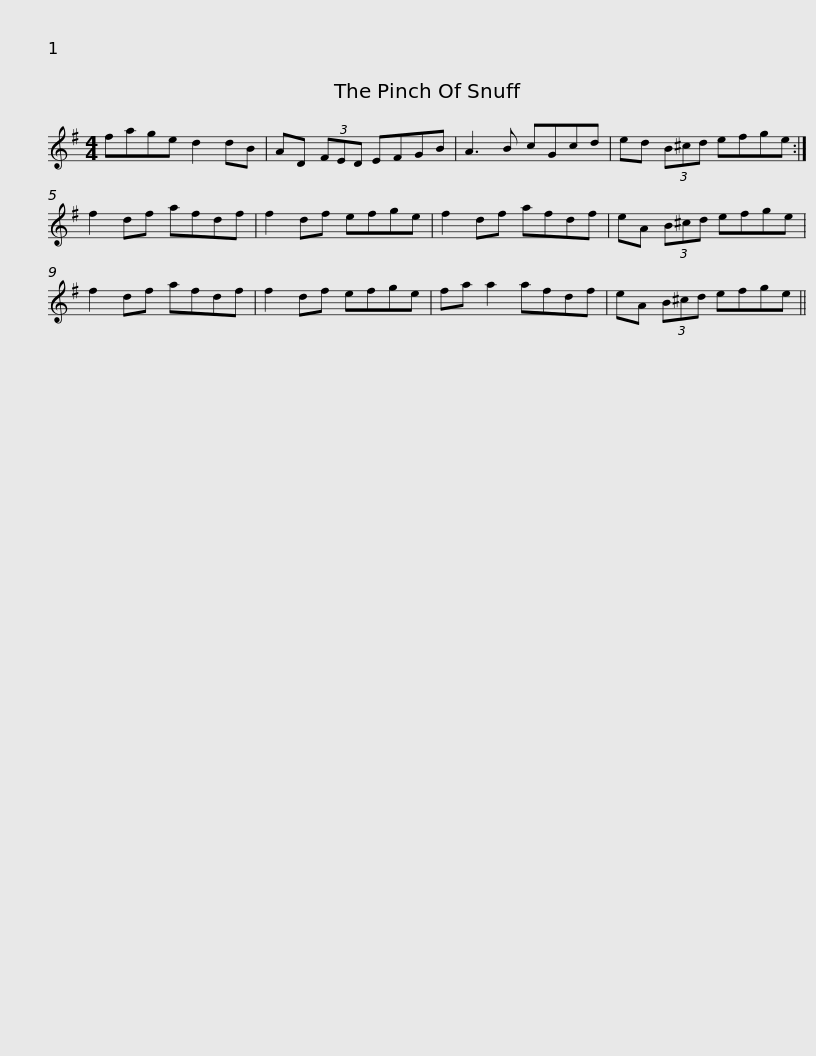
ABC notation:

X:1
L:1/8
M:4/4
I:linebreak $
K:G
V:1 treble
V:1
 fage d2 dB | AD (3FED EFGB | A3 B cGcd | ed (3B^cd efge :| f2 df afdf |$ %5
 f2 df efge | f2 df afdf | eA (3B^cd efge | f2 df afdf | f2 df efge | %10
 fa a2 afdf |$ eA (3B^cd efge || %12
